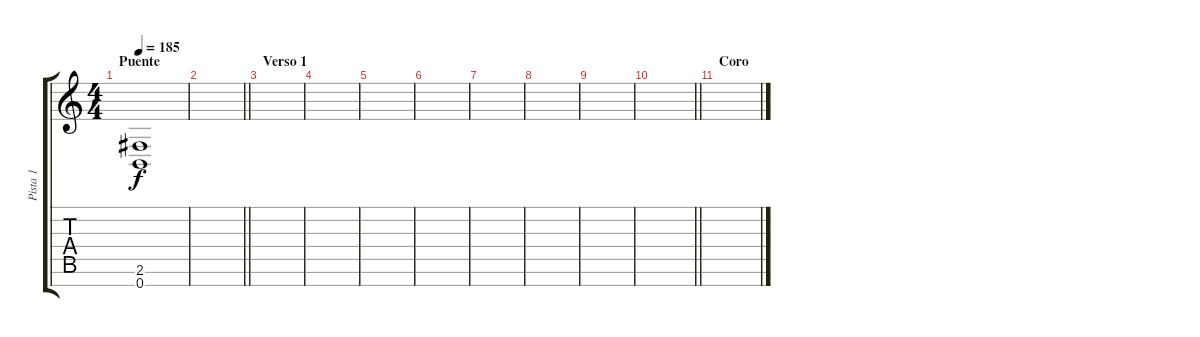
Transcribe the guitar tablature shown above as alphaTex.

\track ("Pista 1" "Pista 1") {instrument distortionguitar}
\staff {score tabs}
\tuning (E4 B3 G3 D3 A2 E2 B1) {hide}
\ts (4 4)
\section ("" "Puente")
\tempo 185
\clef g2
\ks c
(2.6 0.7).1{dy f} |
\barLineRight lightlight
|
\section ("" "Verso 1")
|
|
|
|
|
|
|
\barLineRight lightlight
|
\section ("" "Coro")
